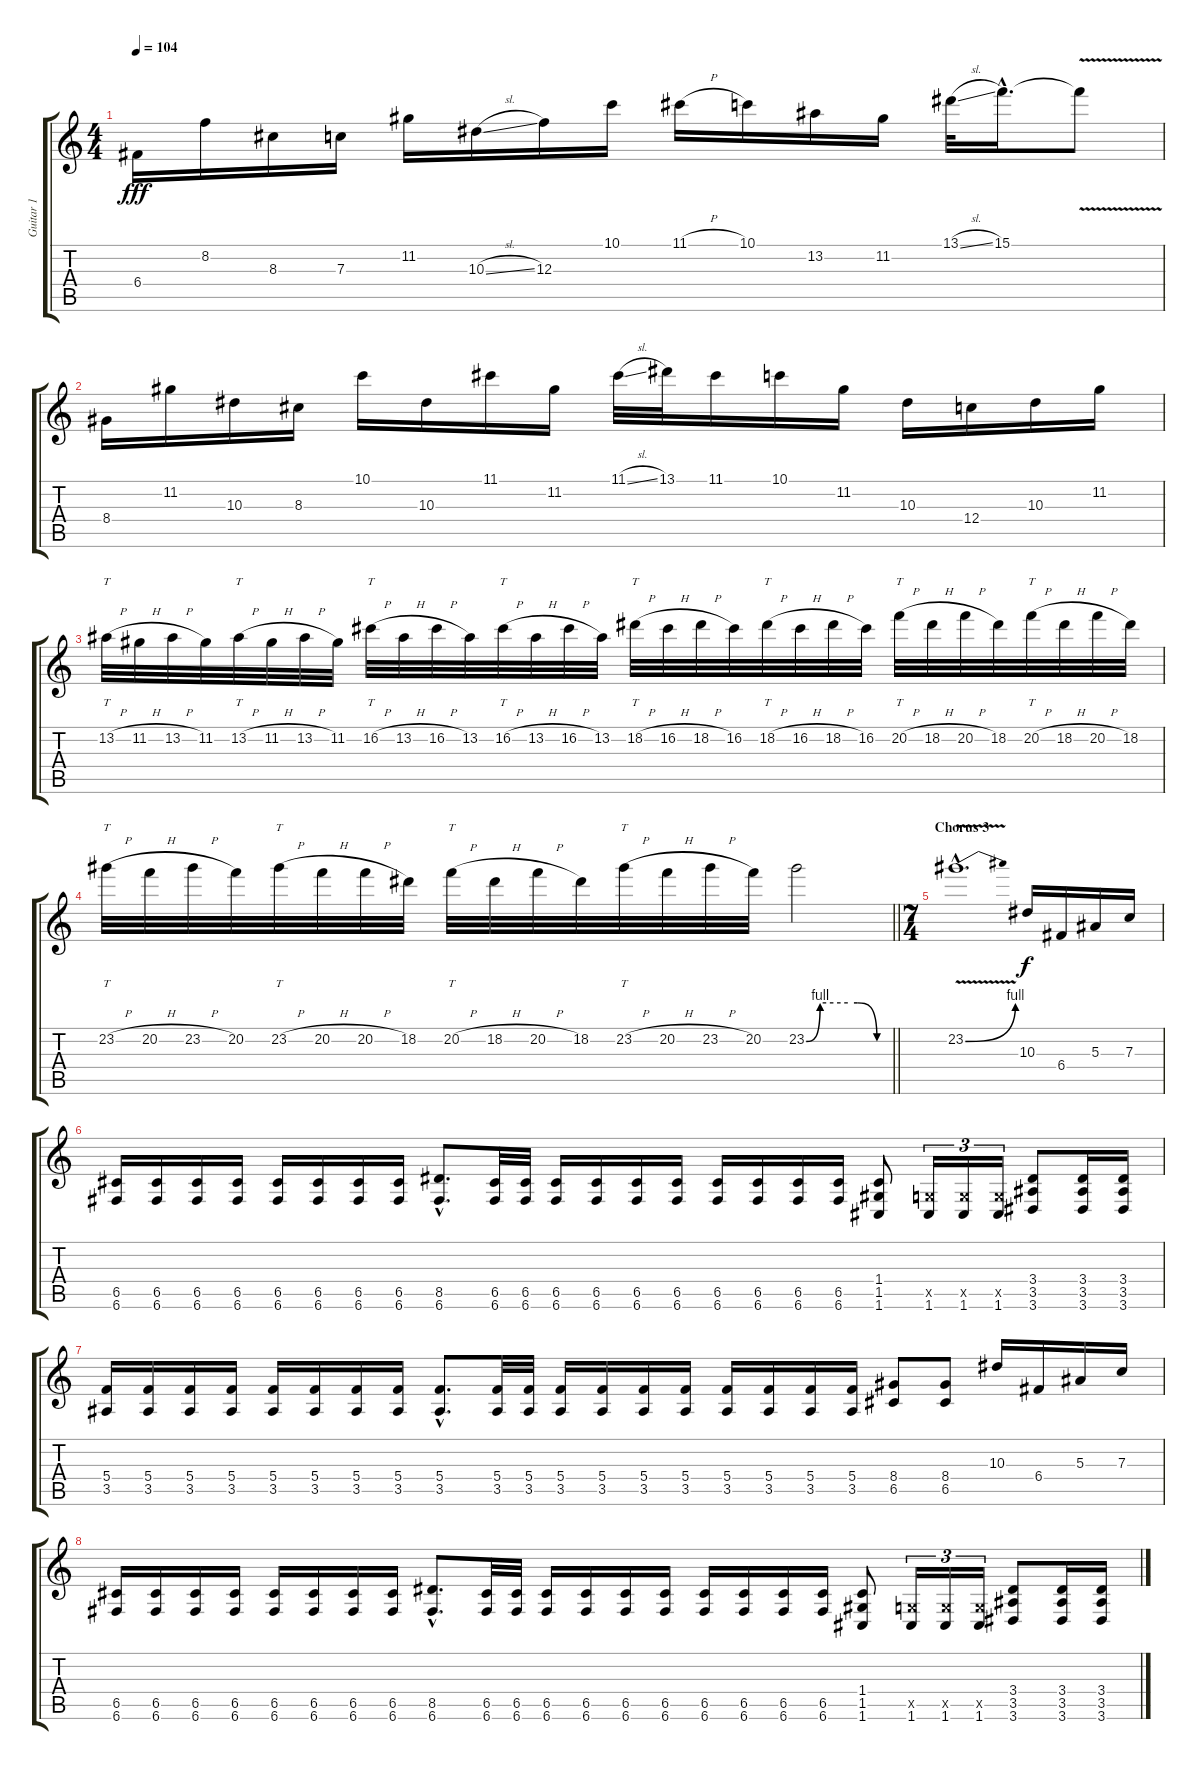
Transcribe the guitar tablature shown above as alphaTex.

\track ("Guitar 1" "Guitar 1") {instrument distortionguitar}
\staff {score tabs}
\tuning (D4 A3 F3 C3 G2 C2) {hide}
\ts (4 4)
\tempo 104
\clef g2
\ks c
6.4.16{dy fff} 8.2.16 8.3.16 7.3.16 11.2.16 10.3{sl}.16 12.3.16 10.1.16 11.1{h}.16 10.1.16 13.2.16 11.2.16 13.1{sl}.32 15.1{hac}.16{d} 15.1{v t}.8 |
8.4.16 11.2.16 10.3.16 8.3.16 10.1.16 10.3.16 11.1.16 11.2.16 11.1{sl}.32 13.1.32 11.1.16 10.1.16 11.2.16 10.3.16 12.4.16 10.3.16 11.2.16 |
13.2{h}.32{tt volume 15} 11.2{h}.32 13.2{h}.32 11.2.32 13.2{h}.32{tt} 11.2{h}.32 13.2{h}.32 11.2.32 16.2{h}.32{tt} 13.2{h}.32 16.2{h}.32 13.2.32 16.2{h}.32{tt} 13.2{h}.32 16.2{h}.32 13.2.32 18.2{h}.32{tt} 16.2{h}.32 18.2{h}.32 16.2.32 18.2{h}.32{tt} 16.2{h}.32 18.2{h}.32 16.2.32 20.2{h}.32{tt} 18.2{h}.32 20.2{h}.32 18.2.32 20.2{h}.32{tt} 18.2{h}.32 20.2{h}.32 18.2.32 |
\barLineRight lightlight
23.2{h}.32{tt} 20.2{h}.32 23.2{h}.32 20.2.32 23.2{h}.32{tt} 20.2{h}.32 20.2{h}.32 18.2.32 20.2{h}.32{tt} 18.2{h}.32 20.2{h}.32 18.2.32 23.2{h}.32{tt} 20.2{h}.32 23.2{h}.32 20.2.32 23.2{be (custom 0 0 10 4 30 4 37 4 51 0 60 0)}.2{volume 13} |
\ts (7 4)
\section ("" "Chorus 3")
23.2{be (bend 0 0 60 4) v hac}.1{d volume 5} 10.3.16{dy f volume 12 balance 1} 6.4.16 5.3.16 7.3.16 |
(6.5 6.6).16 (6.5 6.6).16 (6.5 6.6).16 (6.5 6.6).16 (6.5 6.6).16 (6.5 6.6).16 (6.5 6.6).16 (6.5 6.6).16 (8.5{hac} 6.6{hac}).8{d} (6.5 6.6).32 (6.5 6.6).32 (6.5 6.6).16 (6.5 6.6).16 (6.5 6.6).16 (6.5 6.6).16 (6.5 6.6).16 (6.5 6.6).16 (6.5 6.6).16 (6.5 6.6).16 (1.4 1.5 1.6).8 (0.5{x} 1.6).16{tu (3 2)} (0.5{x} 1.6).16{tu (3 2)} (0.5{x} 1.6).16{tu (3 2)} (3.4 3.5 3.6).8 (3.4 3.5 3.6).16 (3.4 3.5 3.6).16 |
(5.4 3.5).16 (5.4 3.5).16 (5.4 3.5).16 (5.4 3.5).16 (5.4 3.5).16 (5.4 3.5).16 (5.4 3.5).16 (5.4 3.5).16 (5.4{hac} 3.5{hac}).8{d} (5.4 3.5).32 (5.4 3.5).32 (5.4 3.5).16 (5.4 3.5).16 (5.4 3.5).16 (5.4 3.5).16 (5.4 3.5).16 (5.4 3.5).16 (5.4 3.5).16 (5.4 3.5).16 (8.4 6.5).8 (8.4 6.5).8 10.3.16 6.4.16 5.3.16 7.3.16 |
(6.5 6.6).16 (6.5 6.6).16 (6.5 6.6).16 (6.5 6.6).16 (6.5 6.6).16 (6.5 6.6).16 (6.5 6.6).16 (6.5 6.6).16 (8.5{hac} 6.6{hac}).8{d} (6.5 6.6).32 (6.5 6.6).32 (6.5 6.6).16 (6.5 6.6).16 (6.5 6.6).16 (6.5 6.6).16 (6.5 6.6).16 (6.5 6.6).16 (6.5 6.6).16 (6.5 6.6).16 (1.4 1.5 1.6).8 (0.5{x} 1.6).16{tu (3 2)} (0.5{x} 1.6).16{tu (3 2)} (0.5{x} 1.6).16{tu (3 2)} (3.4 3.5 3.6).8 (3.4 3.5 3.6).16 (3.4 3.5 3.6).16
